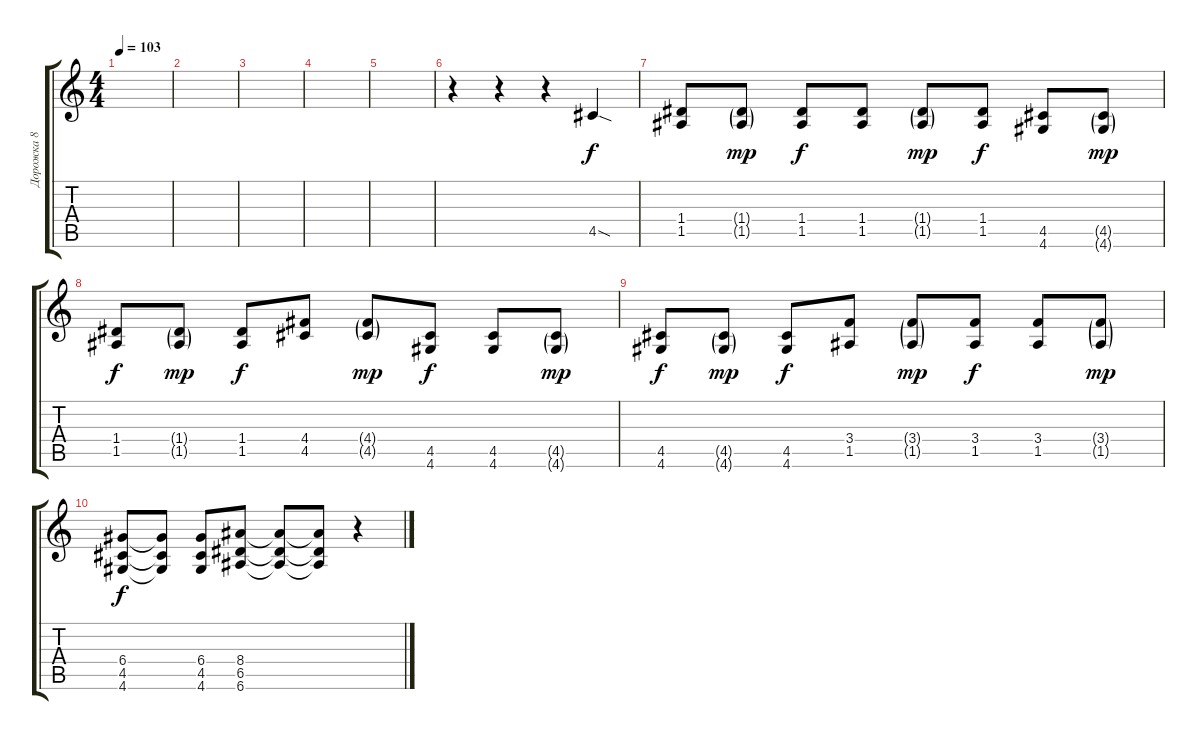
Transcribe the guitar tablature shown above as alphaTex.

\track ("Дорожка 8" "Дорожка 8") {instrument distortionguitar}
\staff {score tabs}
\tuning (E4 B3 G3 D3 A2 E2) {hide}
\ts (4 4)
\tempo 103
\clef g2
\ks c
|
|
|
|
|
r.4 r.4 r.4 4.5{sod}.4 |
(1.4 1.5).8 (1.4{g} 1.5{g}).8{dy mp} (1.4 1.5).8{dy f} (1.4 1.5).8 (1.4{g} 1.5{g}).8{dy mp} (1.4 1.5).8{dy f} (4.5 4.6).8 (4.5{g} 4.6{g}).8{dy mp} |
(1.4 1.5).8{dy f} (1.4{g} 1.5{g}).8{dy mp} (1.4 1.5).8{dy f} (4.4 4.5).8 (4.4{g} 4.5{g}).8{dy mp} (4.5 4.6).8{dy f} (4.5 4.6).8 (4.5{g} 4.6{g}).8{dy mp} |
(4.5 4.6).8{dy f} (4.5{g} 4.6{g}).8{dy mp} (4.5 4.6).8{dy f} (3.4 1.5).8 (3.4{g} 1.5{g}).8{dy mp} (3.4 1.5).8{dy f} (3.4 1.5).8 (3.4{g} 1.5{g}).8{dy mp} |
(6.4 4.5 4.6).8{dy f} (6.4{t} 4.5{t} 4.6{t}).8 (6.4 4.5 4.6).8 (8.4 6.5 6.6).8 (8.4{t} 6.5{t} 6.6{t}).8 (8.4{t} 6.5{t} 6.6{t}).8 r.4
